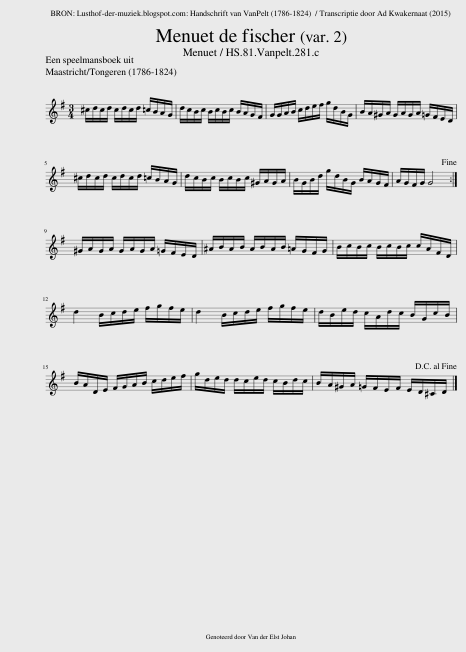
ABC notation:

X:1
L:1/8
Q:1/4=104
M:3/4
I:linebreak $
K:G
V:1 treble
V:1
 ^c/d/c/d/ c/d/c/d/ =c/B/A/G/ | d/c/B/c/ B/c/B/c/ B/A/G/F/ | G/G/A/B/ c/d/e/f/ g/d/B/G/ | B/A/^G/A/ G/A/G/A/ =G/F/E/D/ |$ ^c/d/c/d/ c/d/c/d/ =c/B/A/G/ | %5
 d/c/B/c/ B/c/B/c/ ^G/A/G/A/ | B/G/B/d/ g/d/B/G/ B/A/G/F/ | A/G/F/G/ G4!fine! :|$ ^G/A/G/A/ G/A/G/A/ =G/F/E/D/ | ^A/B/A/B/ A/B/A/B/ =A/G/F/G/ | %10
 B/c/B/c/ B/c/B/c/ c/A/F/D/ |$ d2 B/c/d/e/ f/g/f/e/ | d2 B/c/d/e/ f/g/f/e/ | d/B/e/d/ c/A/d/c/ B/G/c/B/ |$ B/A/D/E/ F/G/A/B/ c/d/e/f/ | %15
 g/d/e/d/ d/c/e/d/ c/B/d/c/ | B/A/^G/A/ =G/F/E/F/ E/D/^C/D/!D.C.! |] %17
